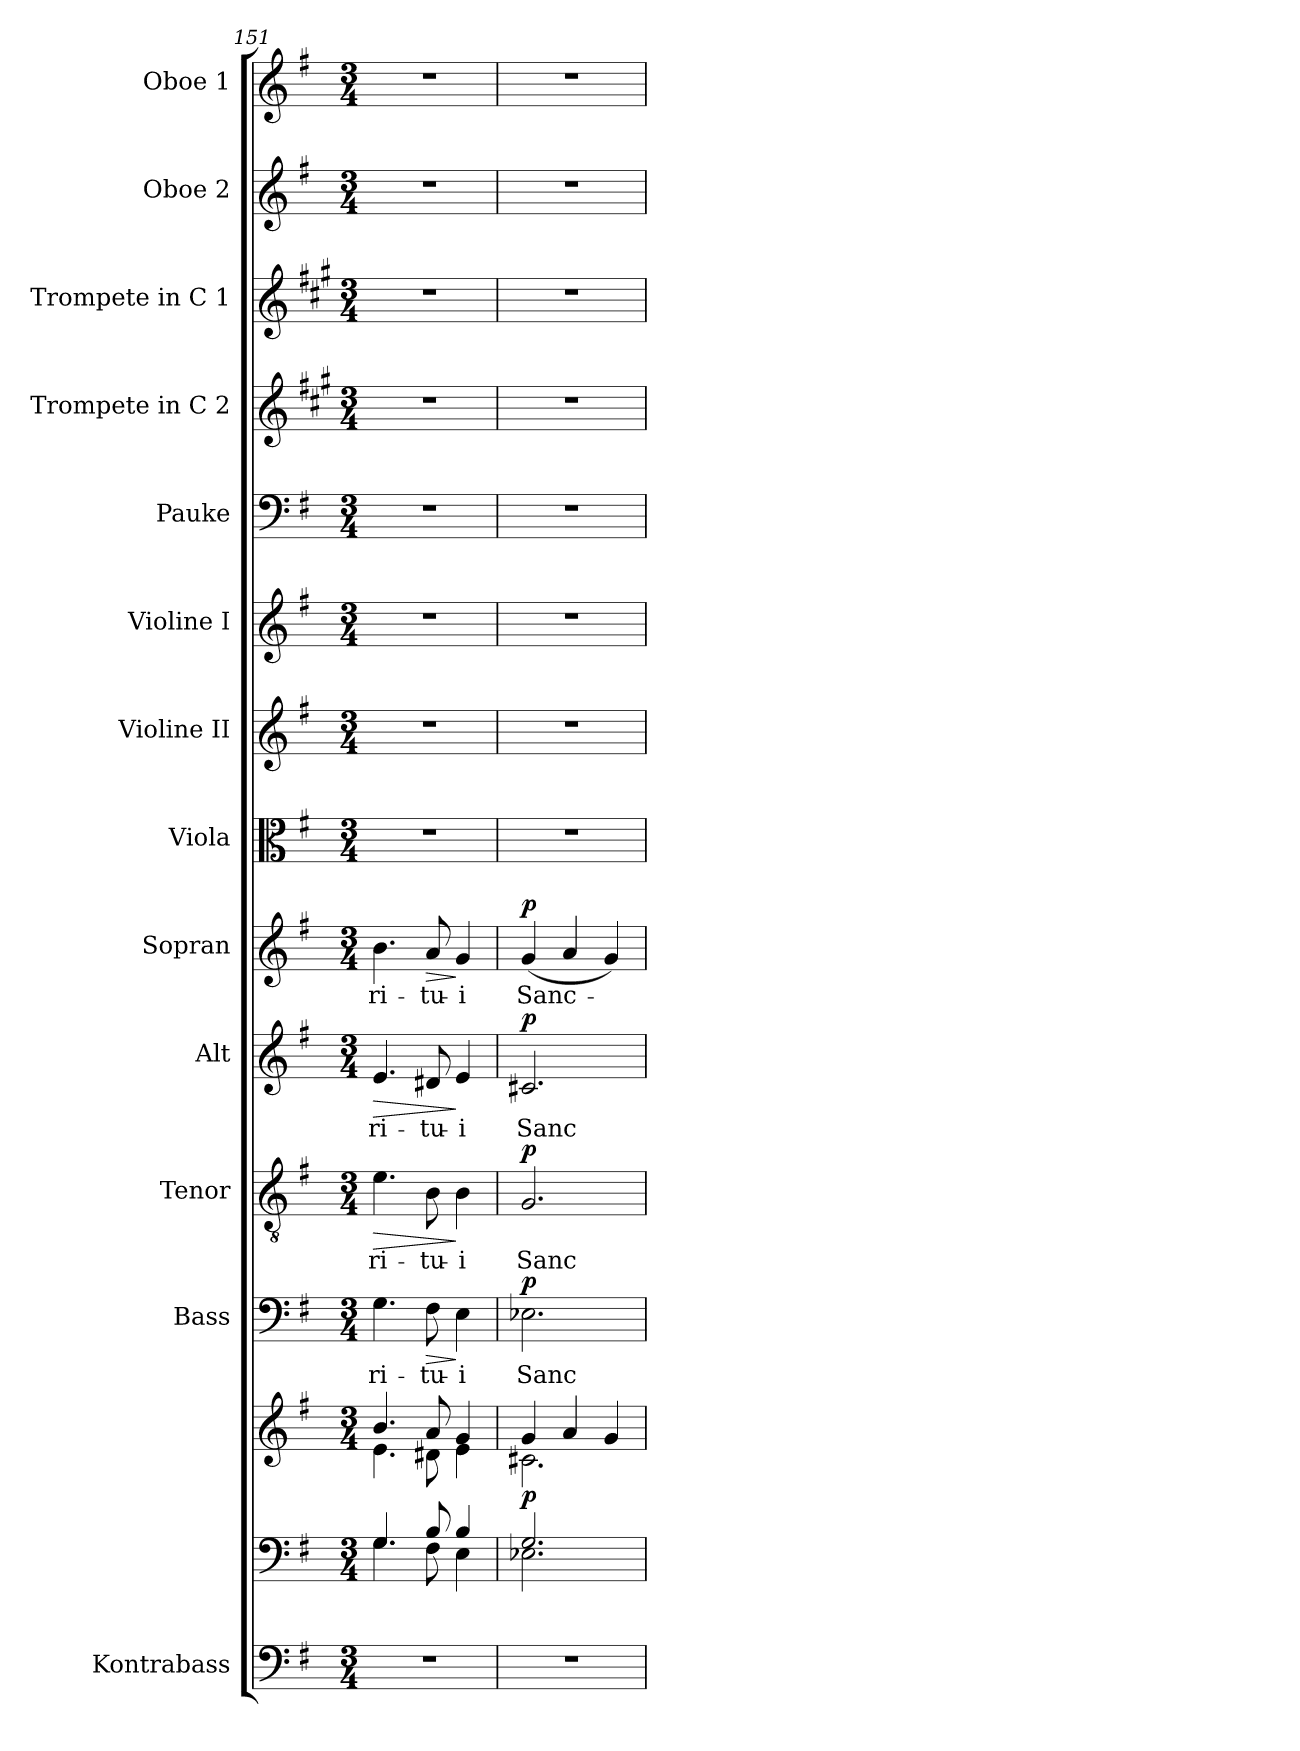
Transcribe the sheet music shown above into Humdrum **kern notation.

**kern	**kern	**kern	**dynam	**kern	**text	**dynam	**kern	**text	**dynam	**kern	**text	**dynam	**kern	**text	**dynam	**kern	**kern	**kern	**kern	**kern	**kern	**kern	**kern
*part14	*part13	*part13	*part13	*part12	*part12	*part12	*part11	*part11	*part11	*part10	*part10	*part10	*part9	*part9	*part9	*part8	*part7	*part6	*part5	*part4	*part3	*part2	*part1
*staff15	*staff14	*staff13	*staff13/14	*staff12	*staff12	*staff12	*staff11	*staff11	*staff11	*staff10	*staff10	*staff10	*staff9	*staff9	*staff9	*staff8	*staff7	*staff6	*staff5	*staff4	*staff3	*staff2	*staff1
*I"Kontrabass	*	*	*	*I"Bass	*	*	*I"Tenor	*	*	*I"Alt	*	*	*I"Sopran	*	*	*I"Viola	*I"Violine II	*I"Violine I	*I"Pauke	*I"Trompete in C 2	*I"Trompete in C 1	*I"Oboe 2	*I"Oboe 1
*I'Kb.	*	*	*	*I'B	*	*	*I'T	*	*	*I'A	*	*	*I'S	*	*	*I'Vla.	*I'Vl. II	*I'Vl. I	*I'Pk.	*	*	*I'Ob. 2	*I'Ob. 1
*clefF4	*clefF4	*clefG2	*	*clefF4	*	*	*clefGv2	*	*	*clefG2	*	*	*clefG2	*	*	*clefC3	*clefG2	*clefG2	*clefF4	*clefG2	*clefG2	*clefG2	*clefG2
*ITrd7c12	*	*	*	*	*	*	*	*	*	*	*	*	*	*	*	*	*	*	*	*ITrd1c2	*ITrd1c2	*	*
*k[f#]	*k[f#]	*k[f#]	*	*k[f#]	*	*	*k[f#]	*	*	*k[f#]	*	*	*k[f#]	*	*	*k[f#]	*k[f#]	*k[f#]	*k[f#]	*k[f#]	*k[f#]	*k[f#]	*k[f#]
*G:	*G:	*G:	*	*G:	*	*	*G:	*	*	*G:	*	*	*G:	*	*	*G:	*G:	*G:	*G:	*G:	*G:	*G:	*G:
*M3/4	*M3/4	*M3/4	*	*M3/4	*	*	*M3/4	*	*	*M3/4	*	*	*M3/4	*	*	*M3/4	*M3/4	*M3/4	*M3/4	*M3/4	*M3/4	*M3/4	*M3/4
=151	=151	=151	=151	=151	=151	=151	=151	=151	=151	=151	=151	=151	=151	=151	=151	=151	=151	=151	=151	=151	=151	=151	=151
*	*^	*^	*	*	*	*	*	*	*	*	*	*	*	*	*	*	*	*	*	*	*	*	*
!	!	!	!	!	!	!	!LO:LY:b	!	!	!LO:LY:b	!LO:HP:b	!	!LO:LY:b	!LO:HP:b	!	!LO:LY:b	!	!	!	!	!	!	!	!	!
2.r	4.G/	4.G\	4.b/	4.e\	.	4.G\	-ri-	.	4.e\	-ri-	>	4.e/	-ri-	>	4.b\	-ri-	.	2.r	2.r	2.r	2.r	2.r	2.r	2.r	2.r
!	!	!	!	!	!	!	!LO:LY:b	!LO:HP:b	!	!LO:LY:b	!	!	!LO:LY:b	!	!	!LO:LY:b	!LO:HP:b	!	!	!	!	!	!	!	!
.	8B/	8F#\	8a/	8d#X\	.	8F#\	-tu-	>	8B\	-tu-	.	8d#X/	-tu-	.	8a/	-tu-	>	.	.	.	.	.	.	.	.
!	!	!	!	!	!	!	!LO:LY:b	!	!	!LO:LY:b	!	!	!LO:LY:b	!	!	!LO:LY:b	!	!	!	!	!	!	!	!	!
.	4B/	4E\	4g/	4e\	.	4E\	-i	]	4B\	-i	]	4e/	-i	]	4g/	-i	]	.	.	.	.	.	.	.	.
=152	=152	=152	=152	=152	=152	=152	=152	=152	=152	=152	=152	=152	=152	=152	=152	=152	=152	=152	=152	=152	=152	=152	=152	=152	=152
!	!	!	!	!	!LO:DY:b	!	!LO:LY:b	!LO:DY:a	!	!LO:LY:b	!LO:DY:a	!	!LO:LY:b	!LO:DY:a	!	!LO:LY:b	!LO:DY:a	!	!	!	!	!	!	!	!
2.r	2.G/	2.E-X\	4g/	2.c#X\	p	2.E-X\	Sanc-	p	2.G/	Sanc-	p	2.c#X/	Sanc-	p	(<4g/	Sanc-	p	2.r	2.r	2.r	2.r	2.r	2.r	2.r	2.r
.	.	.	4a/	.	.	.	.	.	.	.	.	.	.	.	4a/	.	.	.	.	.	.	.	.	.	.
.	.	.	4g/	.	.	.	.	.	.	.	.	.	.	.	4g/)	.	.	.	.	.	.	.	.	.	.
*	*v	*v	*	*	*	*	*	*	*	*	*	*	*	*	*	*	*	*	*	*	*	*	*	*	*
*	*	*v	*v	*	*	*	*	*	*	*	*	*	*	*	*	*	*	*	*	*	*	*	*	*
=	=	=	=	=	=	=	=	=	=	=	=	=	=	=	=	=	=	=	=	=	=	=	=
*-	*-	*-	*-	*-	*-	*-	*-	*-	*-	*-	*-	*-	*-	*-	*-	*-	*-	*-	*-	*-	*-	*-	*-
